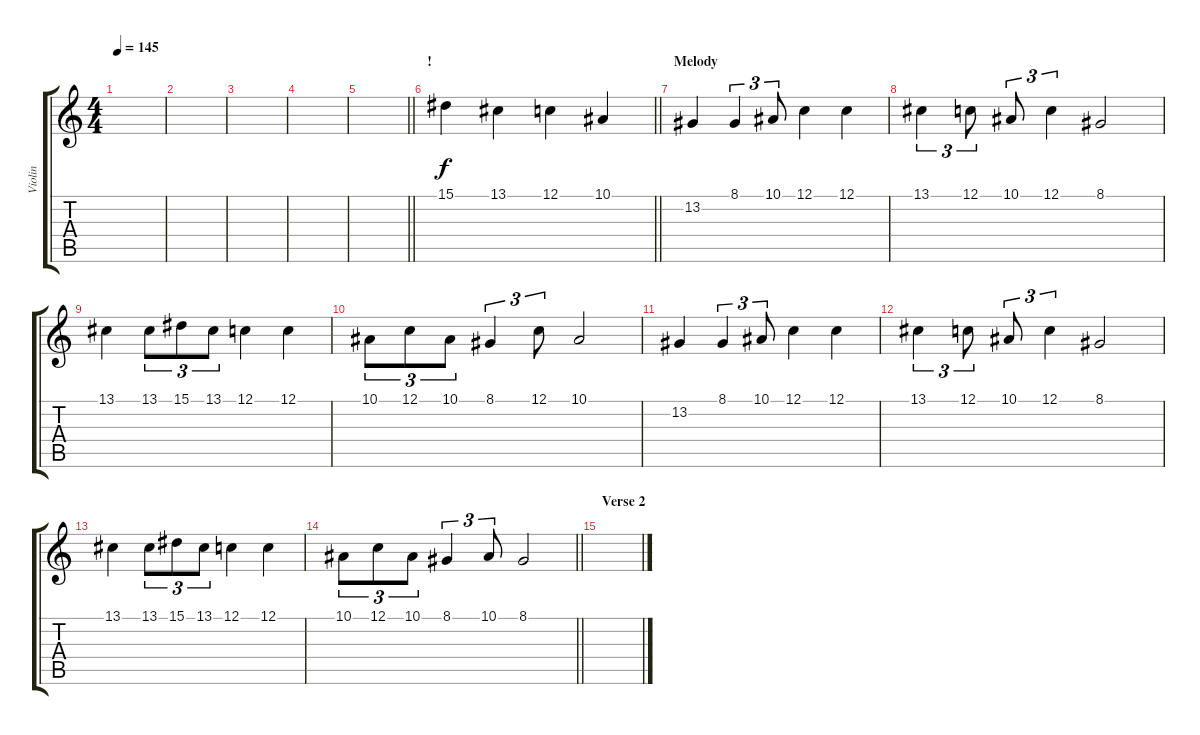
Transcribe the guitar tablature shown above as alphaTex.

\track ("Violin" "Violin") {instrument violin}
\staff {score tabs}
\tuning (C4 G3 Eb3 Bb2 F2 C2) {hide}
\ts (4 4)
\tempo 145
\clef g2
\ks c
|
|
|
|
\barLineRight lightlight
|
\section ("" "!")
\barLineRight lightlight
15.1.4 13.1.4 12.1.4 10.1.4 |
\section ("" "Melody")
13.2.4 8.1.4{tu (3 2)} 10.1.8{tu (3 2)} 12.1.4 12.1.4 |
13.1.4{tu (3 2)} 12.1.8{tu (3 2)} 10.1.8{tu (3 2)} 12.1.4{tu (3 2)} 8.1.2 |
13.1.4 13.1.8{tu (3 2)} 15.1.8{tu (3 2)} 13.1.8{tu (3 2)} 12.1.4 12.1.4 |
10.1.8{tu (3 2)} 12.1.8{tu (3 2)} 10.1.8{tu (3 2)} 8.1.4{tu (3 2)} 12.1.8{tu (3 2)} 10.1.2 |
13.2.4 8.1.4{tu (3 2)} 10.1.8{tu (3 2)} 12.1.4 12.1.4 |
13.1.4{tu (3 2)} 12.1.8{tu (3 2)} 10.1.8{tu (3 2)} 12.1.4{tu (3 2)} 8.1.2 |
13.1.4 13.1.8{tu (3 2)} 15.1.8{tu (3 2)} 13.1.8{tu (3 2)} 12.1.4 12.1.4 |
\barLineRight lightlight
10.1.8{tu (3 2)} 12.1.8{tu (3 2)} 10.1.8{tu (3 2)} 8.1.4{tu (3 2)} 10.1.8{tu (3 2)} 8.1.2 |
\section ("" "Verse 2")
